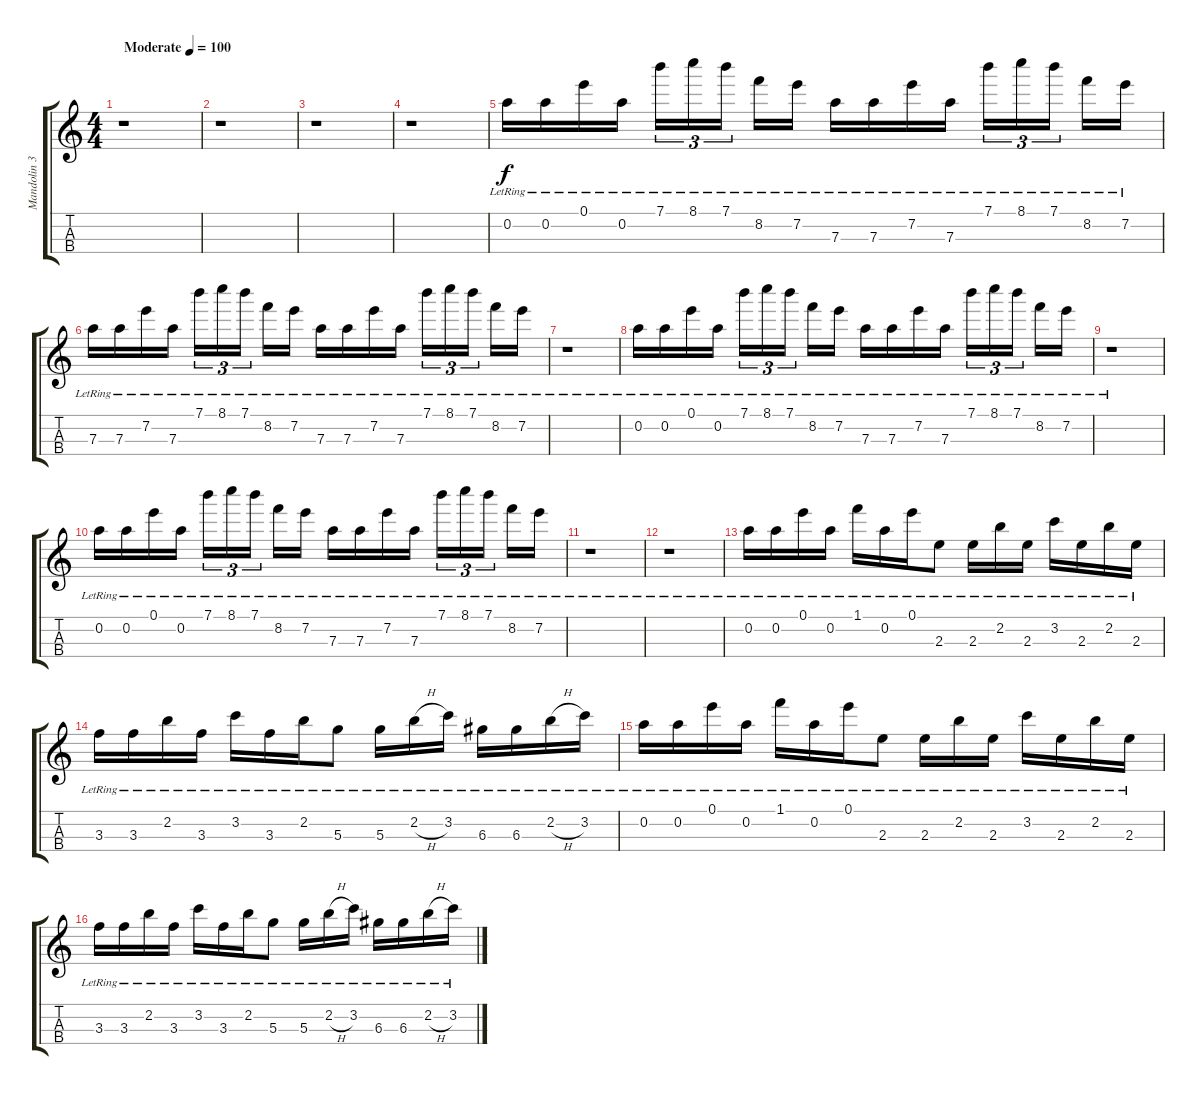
\track ("Mandolin 3" "Mandolin 3") {instrument acousticguitarsteel}
\staff {score tabs}
\tuning (E5 A4 D4 G3) {hide}
\ts (4 4)
\tempo (100 "Moderate")
\clef g2
\ks c
r.1{dy f instrument acousticguitarsteel} |
r.1 |
r.1 |
r.1 |
0.2{lr}.16 0.2{lr}.16 0.1{lr}.16 0.2{lr}.16 7.1{lr}.16{tu (3 2)} 8.1{lr}.16{tu (3 2)} 7.1{lr}.16{tu (3 2) beam splitsecondary} 8.2{lr}.16 7.2{lr}.16 7.3{lr}.16 7.3{lr}.16 7.2{lr}.16 7.3{lr}.16 7.1{lr}.16{tu (3 2)} 8.1{lr}.16{tu (3 2)} 7.1{lr}.16{tu (3 2) beam splitsecondary} 8.2{lr}.16 7.2{lr}.16 |
7.3{lr}.16 7.3{lr}.16 7.2{lr}.16 7.3{lr}.16 7.1{lr}.16{tu (3 2)} 8.1{lr}.16{tu (3 2)} 7.1{lr}.16{tu (3 2) beam splitsecondary} 8.2{lr}.16 7.2{lr}.16 7.3{lr}.16 7.3{lr}.16 7.2{lr}.16 7.3{lr}.16 7.1{lr}.16{tu (3 2)} 8.1{lr}.16{tu (3 2)} 7.1{lr}.16{tu (3 2) beam splitsecondary} 8.2{lr}.16 7.2{lr}.16 |
r.1 |
0.2{lr}.16 0.2{lr}.16 0.1{lr}.16 0.2{lr}.16 7.1{lr}.16{tu (3 2)} 8.1{lr}.16{tu (3 2)} 7.1{lr}.16{tu (3 2) beam splitsecondary} 8.2{lr}.16 7.2{lr}.16 7.3{lr}.16 7.3{lr}.16 7.2{lr}.16 7.3{lr}.16 7.1{lr}.16{tu (3 2)} 8.1{lr}.16{tu (3 2)} 7.1{lr}.16{tu (3 2) beam splitsecondary} 8.2{lr}.16 7.2{lr}.16 |
r.1 |
0.2{lr}.16 0.2{lr}.16 0.1{lr}.16 0.2{lr}.16 7.1{lr}.16{tu (3 2)} 8.1{lr}.16{tu (3 2)} 7.1{lr}.16{tu (3 2) beam splitsecondary} 8.2{lr}.16 7.2{lr}.16 7.3{lr}.16 7.3{lr}.16 7.2{lr}.16 7.3{lr}.16 7.1{lr}.16{tu (3 2)} 8.1{lr}.16{tu (3 2)} 7.1{lr}.16{tu (3 2) beam splitsecondary} 8.2{lr}.16 7.2{lr}.16 |
r.1 |
r.1 |
0.2{lr}.16 0.2{lr}.16 0.1{lr}.16 0.2{lr}.16 1.1{lr}.16 0.2{lr}.16 0.1{lr}.16 2.3{lr}.8 2.3{lr}.16 2.2{lr}.16 2.3{lr}.16 3.2{lr}.16 2.3{lr}.16 2.2{lr}.16 2.3{lr}.16 |
3.3{lr}.16 3.3{lr}.16 2.2{lr}.16 3.3{lr}.16 3.2{lr}.16 3.3{lr}.16 2.2{lr}.16 5.3{lr}.8 5.3{lr}.16 2.2{h lr}.16 3.2{lr}.16 6.3{lr}.16 6.3{lr}.16 2.2{h lr}.16 3.2{lr}.16 |
0.2{lr}.16 0.2{lr}.16 0.1{lr}.16 0.2{lr}.16 1.1{lr}.16 0.2{lr}.16 0.1{lr}.16 2.3{lr}.8 2.3{lr}.16 2.2{lr}.16 2.3{lr}.16 3.2{lr}.16 2.3{lr}.16 2.2{lr}.16 2.3{lr}.16 |
3.3{lr}.16 3.3{lr}.16 2.2{lr}.16 3.3{lr}.16 3.2{lr}.16 3.3{lr}.16 2.2{lr}.16 5.3{lr}.8 5.3{lr}.16 2.2{h lr}.16 3.2{lr}.16 6.3{lr}.16 6.3{lr}.16 2.2{h lr}.16 3.2{lr}.16
